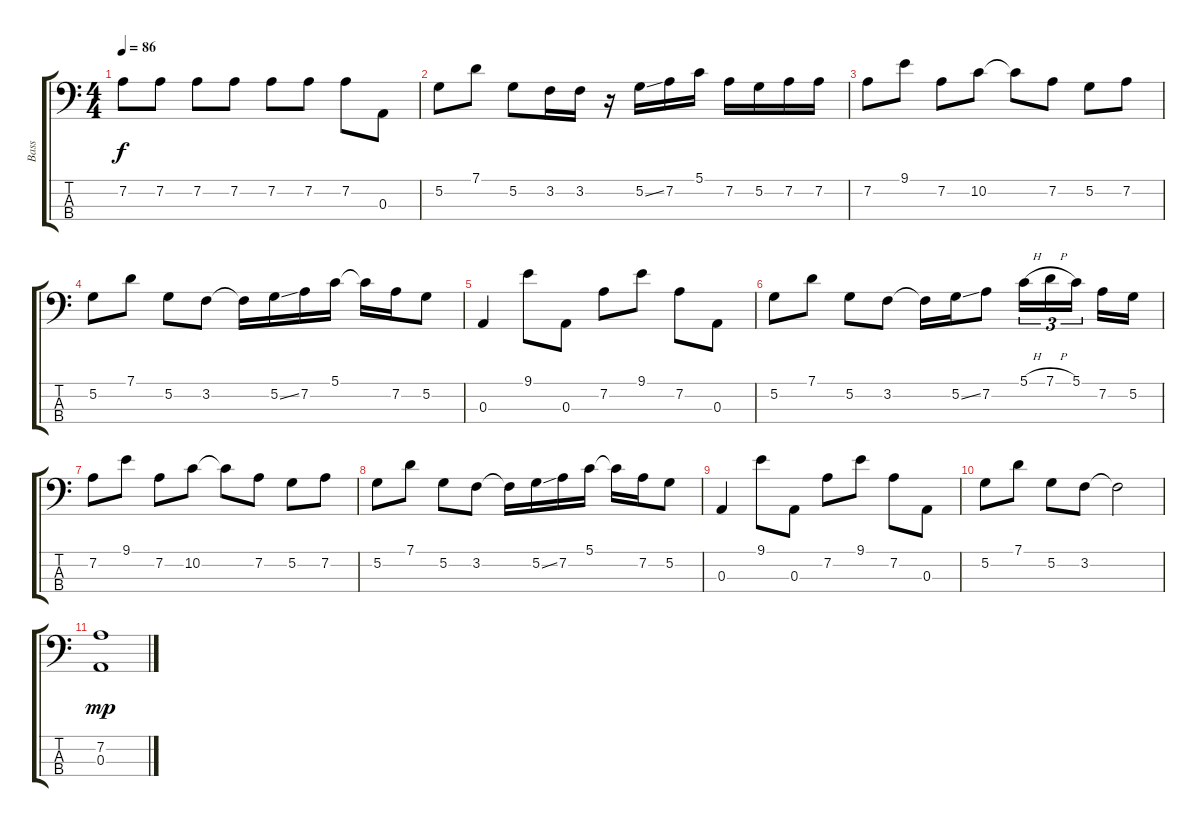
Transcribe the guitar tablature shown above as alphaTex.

\track ("Bass" "Bass") {instrument electricbassfinger}
\staff {score tabs}
\tuning (G2 D2 A1 E1) {hide}
\ts (4 4)
\tempo 86
\clef f4
\ks c
7.2.8{dy f} 7.2.8 7.2.8 7.2.8 7.2.8 7.2.8 7.2.8 0.3.8 |
5.2.8 7.1.8 5.2.8 3.2.16 3.2.16 r.16 5.2{ss}.16 7.2.16 5.1.16 7.2.16 5.2.16 7.2.16 7.2.16 |
7.2.8 9.1.8 7.2.8 10.2.8 10.2{t}.8 7.2.8 5.2.8 7.2.8 |
5.2.8 7.1.8 5.2.8 3.2.8 3.2{t}.16 5.2{ss}.16 7.2.16 5.1.16 5.1{t}.16 7.2.16 5.2.8 |
0.3.4 9.1.8 0.3.8 7.2.8 9.1.8 7.2.8 0.3.8 |
5.2.8 7.1.8 5.2.8 3.2.8 3.2{t}.16 5.2{ss}.16 7.2.8 5.1{h}.16{tu (3 2)} 7.1{h}.16{tu (3 2)} 5.1.16{tu (3 2)} 7.2.16 5.2.16 |
7.2.8 9.1.8 7.2.8 10.2.8 10.2{t}.8 7.2.8 5.2.8 7.2.8 |
5.2.8 7.1.8 5.2.8 3.2.8 3.2{t}.16 5.2{ss}.16 7.2.16 5.1.16 5.1{t}.16 7.2.16 5.2.8 |
0.3.4 9.1.8 0.3.8 7.2.8 9.1.8 7.2.8 0.3.8 |
5.2.8 7.1.8 5.2.8 3.2.8 3.2{t}.2 |
(7.2 0.3).1{dy mp}
